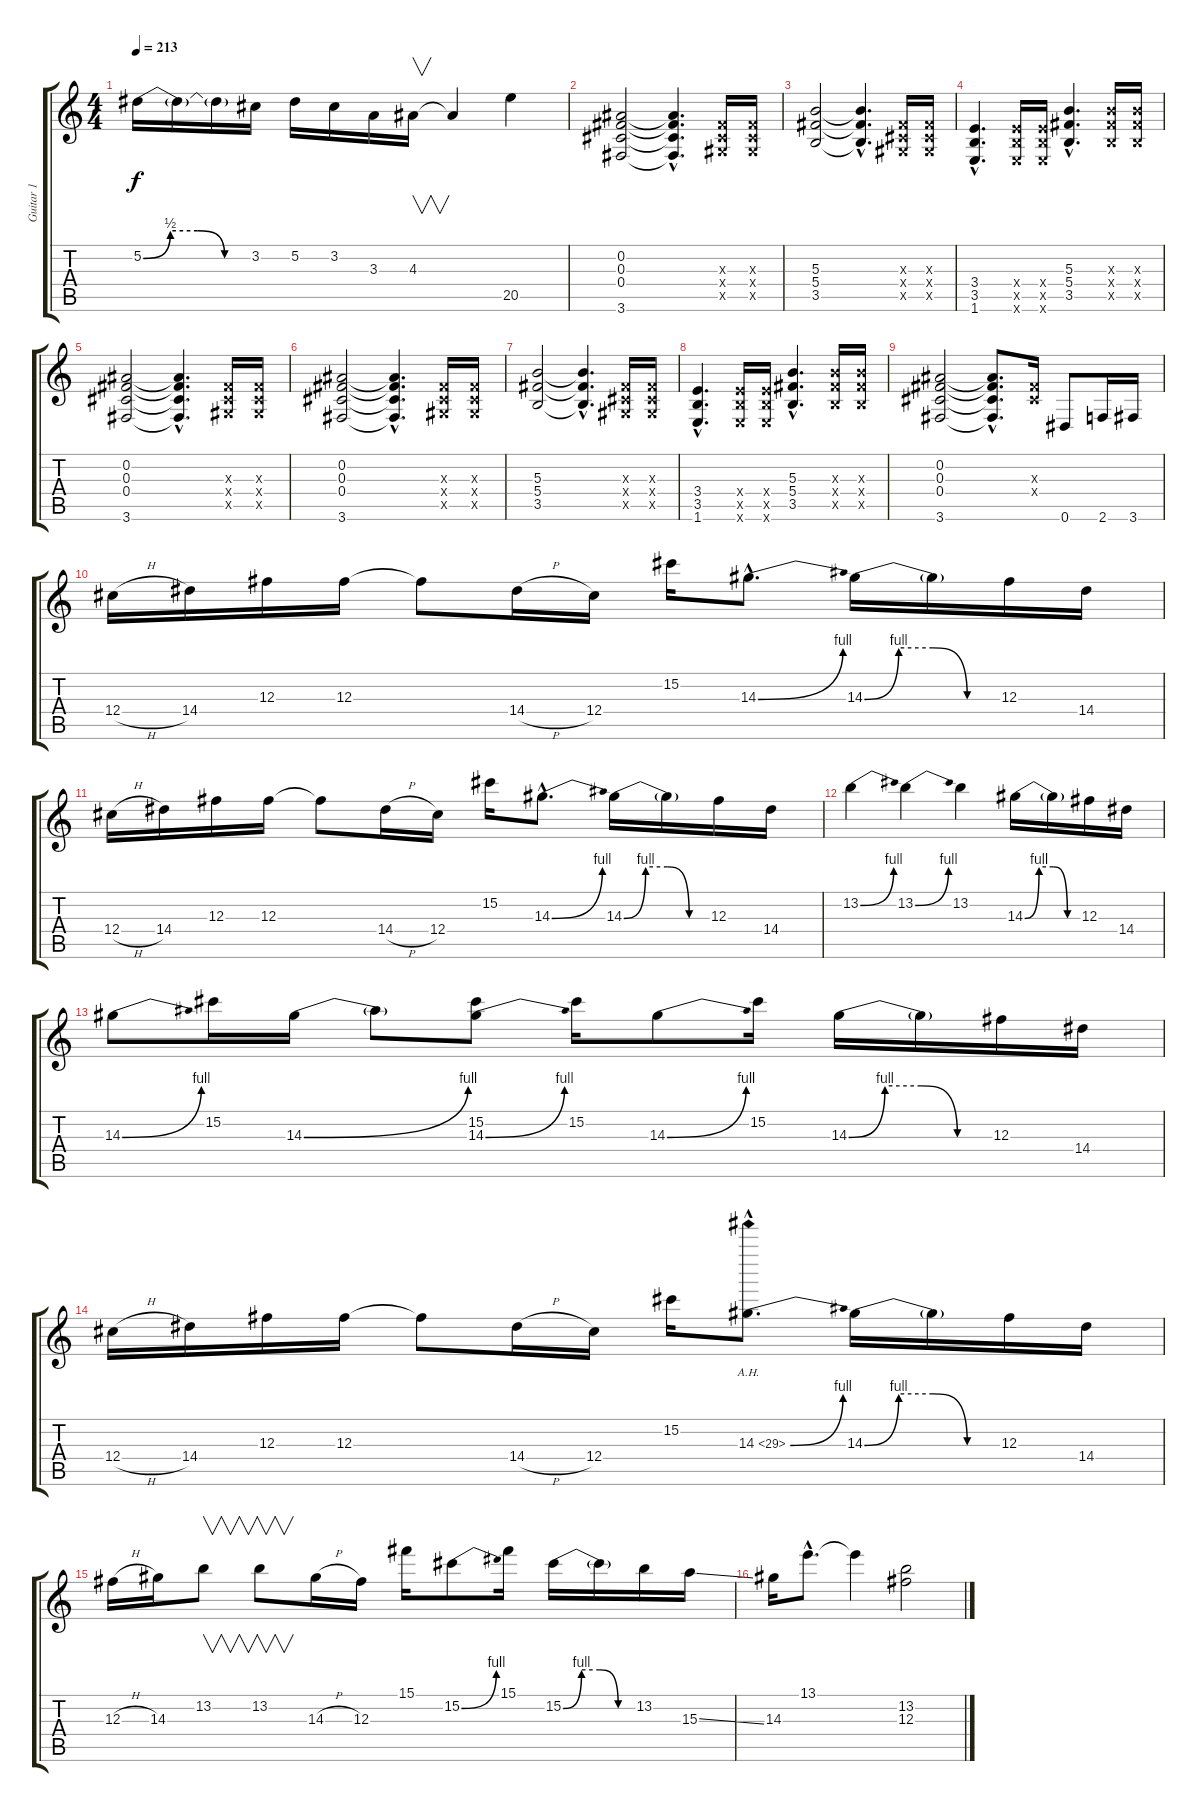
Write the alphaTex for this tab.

\track ("Guitar 1" "Guitar 1") {instrument distortionguitar}
\staff {score tabs}
\tuning (Eb4 Bb3 Gb3 Db3 Ab2 Eb2) {hide}
\ts (4 4)
\tempo 213
\clef g2
\ks c
5.2{be (custom 0 0 15 2 30 2 45 0 60 0)}.16{dy f} 5.2{t}.16 5.2{t}.16 3.2.16 5.2.16 3.2.16 3.3.16 4.3.16{v} 4.3{t}.4 20.5.4 |
(0.2 0.3 0.4 3.6).2 (0.2{hac t} 0.3{hac t} 0.4{hac t} 3.6{hac t}).4{d} (0.3{x} 0.4{x} 0.5{x}).16 (0.3{x} 0.4{x} 0.5{x}).16 |
(5.3 5.4 3.5).2 (5.3{hac t} 5.4{hac t} 3.5{hac t}).4{d} (0.3{x} 0.4{x} 0.5{x}).16 (0.3{x} 0.4{x} 0.5{x}).16 |
(3.4{hac} 3.5{hac} 1.6{hac}).4{d} (3.4{x} 3.5{x} 1.6{x}).16 (3.4{x} 3.5{x} 1.6{x}).16 (5.3{hac} 5.4{hac} 3.5{hac}).4{d} (5.3{x} 5.4{x} 3.5{x}).16 (5.3{x} 5.4{x} 3.5{x}).16 |
(0.2 0.3 0.4 3.6).2 (0.2{hac t} 0.3{hac t} 0.4{hac t} 3.6{hac t}).4{d} (0.3{x} 0.4{x} 0.5{x}).16 (0.3{x} 0.4{x} 0.5{x}).16 |
(0.2 0.3 0.4 3.6).2 (0.2{hac t} 0.3{hac t} 0.4{hac t} 3.6{hac t}).4{d} (0.3{x} 0.4{x} 0.5{x}).16 (0.3{x} 0.4{x} 0.5{x}).16 |
(5.3 5.4 3.5).2 (5.3{hac t} 5.4{hac t} 3.5{hac t}).4{d} (0.3{x} 0.4{x} 0.5{x}).16 (0.3{x} 0.4{x} 0.5{x}).16 |
(3.4{hac} 3.5{hac} 1.6{hac}).4{d} (3.4{x} 3.5{x} 1.6{x}).16 (3.4{x} 3.5{x} 1.6{x}).16 (5.3{hac} 5.4{hac} 3.5{hac}).4{d} (5.3{x} 5.4{x} 3.5{x}).16 (5.3{x} 5.4{x} 3.5{x}).16 |
(0.2 0.3 0.4 3.6).2 (0.2{hac t} 0.3{hac t} 0.4{hac t} 3.6{hac t}).8{d} (0.3{x} 0.4{x}).16 0.6.8 2.6.16 3.6.16 |
12.4{h}.16 14.4.16 12.3.16 12.3.16 12.3{t}.8 14.4{h}.16 12.4.16 15.2.16 14.3{be (bend 0 0 60 4) hac}.8{d} 14.3{be (custom 0 0 15 4 30 4 45 0 60 0)}.16 14.3{t}.16 12.3.16 14.4.16 |
12.4{h}.16 14.4.16 12.3.16 12.3.16 12.3{t}.8 14.4{h}.16 12.4.16 15.2.16 14.3{be (bend 0 0 60 4) hac}.8{d} 14.3{be (custom 0 0 15 4 30 4 45 0 60 0)}.16 14.3{t}.16 12.3.16 14.4.16 |
13.2{be (bend 0 0 60 4)}.4 13.2{be (bend 0 0 60 4)}.4 13.2.4 14.3{be (custom 0 0 15 4 30 4 45 0 60 0)}.16 14.3{t}.16 12.3.16 14.4.16 |
14.3{be (bend 0 0 60 4)}.8 15.2.16 14.3{be (bend 0 0 60 4)}.16 14.3{t}.8 (15.2 14.3{be (bend 0 0 60 4)}).8 15.2.16 14.3{be (bend 0 0 60 4)}.8 15.2.16 14.3{be (custom 0 0 15 4 30 4 45 0 60 0)}.16 14.3{t}.16 12.3.16 14.4.16 |
12.4{h}.16 14.4.16 12.3.16 12.3.16 12.3{t}.8 14.4{h}.16 12.4.16 15.2.16 14.3{be (bend 0 0 60 4) ah 15 hac}.8{d} 14.3{be (custom 0 0 15 4 30 4 45 0 60 0)}.16 14.3{t}.16 12.3.16 14.4.16 |
12.3{h}.16 14.3.16 13.2.8{v} 13.2.8{v} 14.3{h}.16 12.3.16 15.1.16 15.2{be (bend 0 0 60 4)}.8 15.1.16 15.2{be (custom 0 0 15 4 30 4 45 0 60 0)}.16 15.2{t}.16 13.2.16 15.3{ss}.16 |
14.3.16 13.1{hac}.8{d} 13.1{t}.4 (13.2 12.3).2
